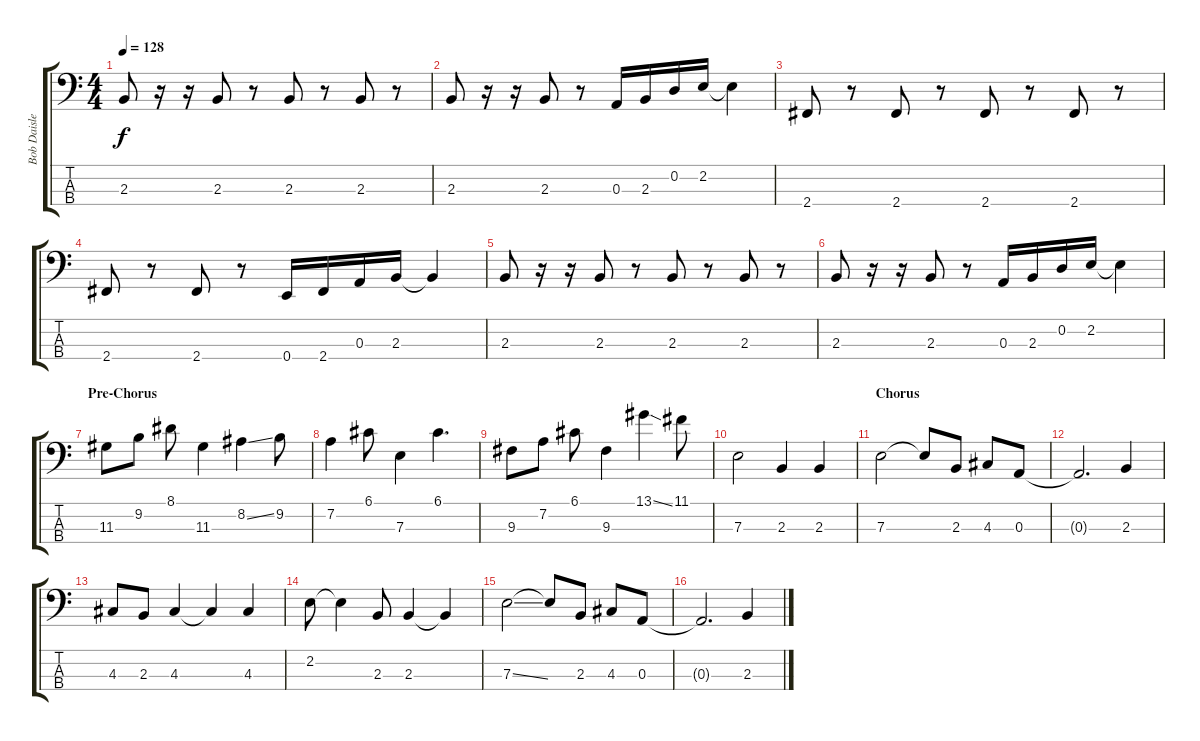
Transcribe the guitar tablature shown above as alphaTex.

\track ("Bob Daisley (Bass)" "Bob Daisle") {instrument electricbassfinger}
\staff {score tabs}
\tuning (G2 D2 A1 E1) {hide}
\ts (4 4)
\tempo 128
\clef f4
\ks c
2.3.8{dy f} r.16 r.16 2.3.8 r.8 2.3.8 r.8 2.3.8 r.8 |
2.3.8 r.16 r.16 2.3.8 r.8 0.3.16 2.3.16 0.2.16 2.2.16 2.2{t}.4 |
2.4.8 r.8 2.4.8 r.8 2.4.8 r.8 2.4.8 r.8 |
2.4.8 r.8 2.4.8 r.8 0.4.16 2.4.16 0.3.16 2.3.16 2.3{t}.4 |
2.3.8 r.16 r.16 2.3.8 r.8 2.3.8 r.8 2.3.8 r.8 |
2.3.8 r.16 r.16 2.3.8 r.8 0.3.16 2.3.16 0.2.16 2.2.16 2.2{t}.4 |
\section ("" "Pre-Chorus")
11.3.8 9.2.8 8.1.8 11.3.4 8.2{ss}.4 9.2.8 |
7.2.4 6.1.8 7.3.4 6.1.4{d} |
9.3.8 7.2.8 6.1.8 9.3.4 13.1{ss}.4 11.1.8 |
7.3.2 2.3.4 2.3.4 |
\section ("" "Chorus")
7.3.2 7.3{t}.8 2.3.8 4.3.8 0.3.8 |
0.3{t}.2{d} 2.3.4 |
4.3.8 2.3.8 4.3.4 4.3{t}.4 4.3.4 |
2.2.8 2.2{t}.4 2.3.8 2.3.4 2.3{t}.4 |
7.3{ss}.2 7.3{t}.8 2.3.8 4.3.8 0.3.8 |
0.3{t}.2{d} 2.3.4
